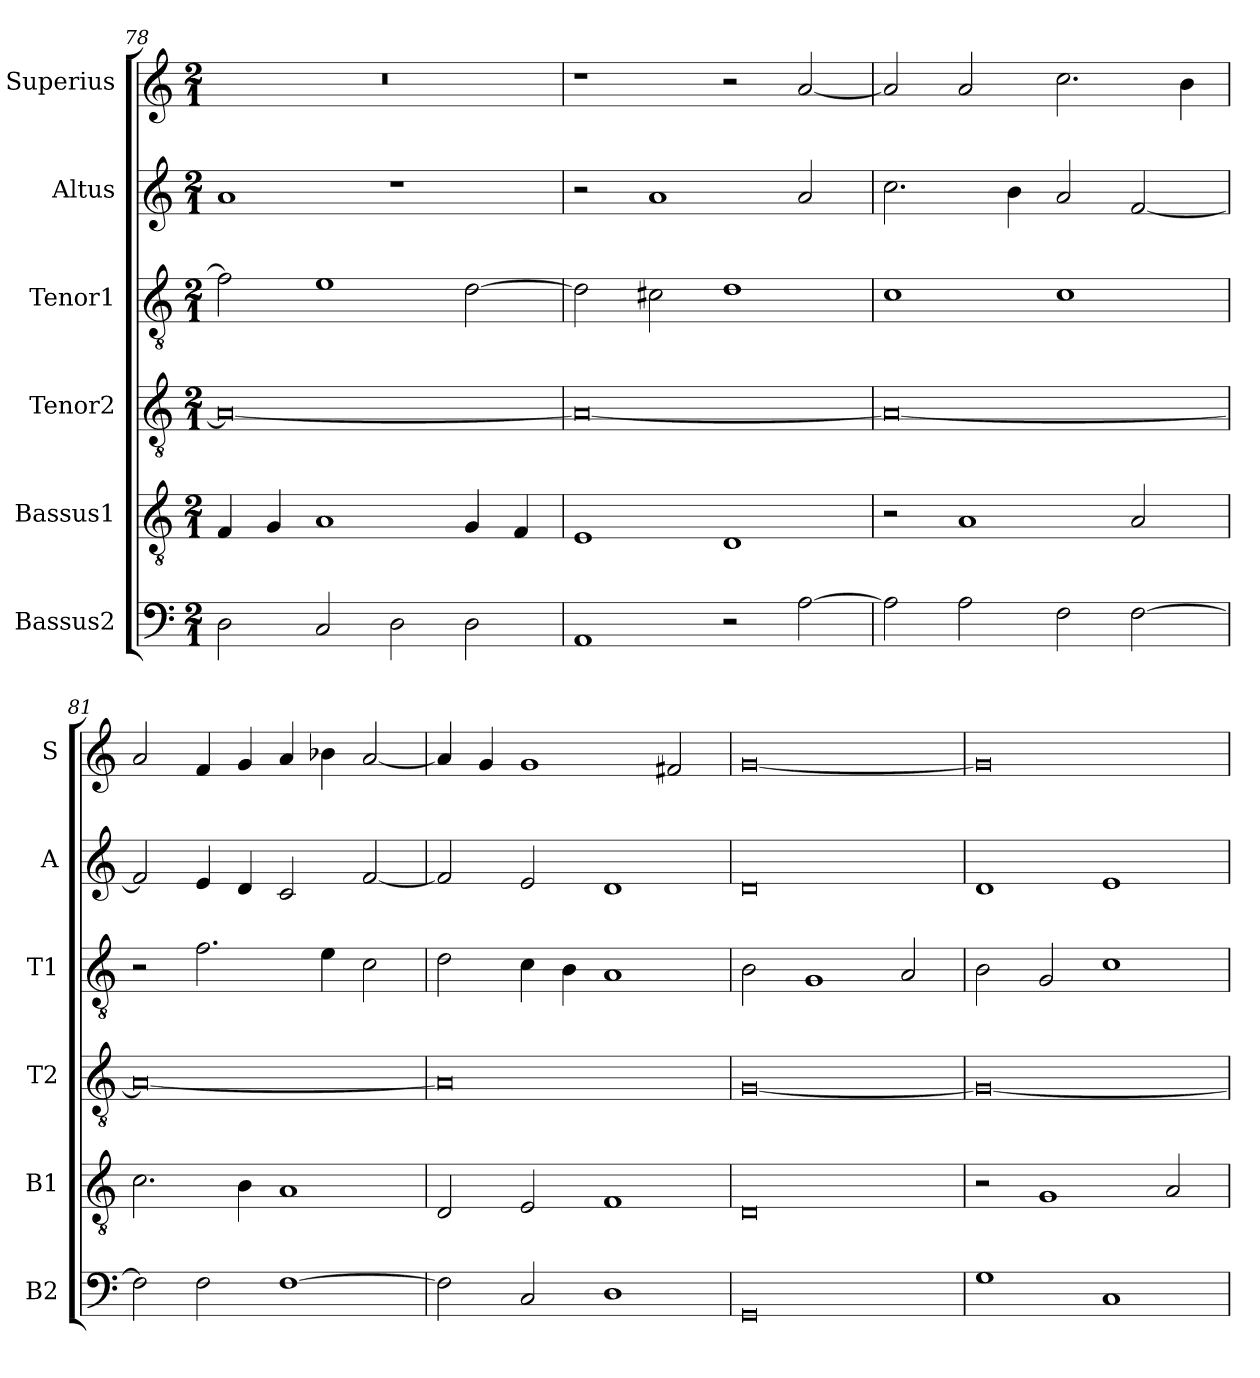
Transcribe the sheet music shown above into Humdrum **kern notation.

**kern	**kern	**kern	**kern	**kern	**kern
*part6	*part5	*part4	*part3	*part2	*part1
*staff6	*staff5	*staff4	*staff3	*staff2	*staff1
*I"Bassus2	*I"Bassus1	*I"Tenor2	*I"Tenor1	*I"Altus	*I"Superius
*I'B2	*I'B1	*I'T2	*I'T1	*I'A	*I'S
*clefF4	*clefGv2	*clefGv2	*clefGv2	*clefG2	*clefG2
*k[]	*k[]	*k[]	*k[]	*k[]	*k[]
*M2/1	*M2/1	*M2/1	*M2/1	*M2/1	*M2/1
=78	=78	=78	=78	=78	=78
2D\	4F/	0A_	2f\]	1a	0r
.	4G/	.	.	.	.
2C/	1A	.	1e	.	.
2D\	.	.	.	1r	.
2D\	4G/	.	[2d\	.	.
.	4F/	.	.	.	.
=79	=79	=79	=79	=79	=79
1AA	1E	0A_	2d\]	2r	1r
.	.	.	2c#X\	1a	.
2r	1D	.	1d	.	2r
[2A\	.	.	.	2a/	[2a/
=80	=80	=80	=80	=80	=80
2A\]	2r	0A_	1c	2.cc\	2a/]
2A\	1A	.	.	.	2a/
.	.	.	.	4b\	.
2F\	.	.	1c	2a/	2.cc\
[2F\	2A/	.	.	[2f/	.
.	.	.	.	.	4b\
=81	=81	=81	=81	=81	=81
2F\]	2.c\	0A_	2r	2f/]	2a/
2F\	.	.	2.f\	4e/	4f/
.	4B\	.	.	4d/	4g/
[1F	1A	.	.	2c/	4a/
.	.	.	4e\	.	4b-X\
.	.	.	2c\	[2f/	[2a/
=82	=82	=82	=82	=82	=82
2F\]	2D/	0A]	2d\	2f/]	4a/]
.	.	.	.	.	4g/
2C/	2E/	.	4c\	2e/	1g
.	.	.	4B\	.	.
1D	1F	.	1A	1d	.
.	.	.	.	.	2f#X/
=83	=83	=83	=83	=83	=83
0GG	0D	[0G	2B\	0d	[0g
.	.	.	1G	.	.
.	.	.	2A/	.	.
=84	=84	=84	=84	=84	=84
1G	2r	0G_	2B\	1d	0g]
.	1G	.	2G/	.	.
1C	.	.	1c	1e	.
.	2A/	.	.	.	.
=	=	=	=	=	=
*-	*-	*-	*-	*-	*-
